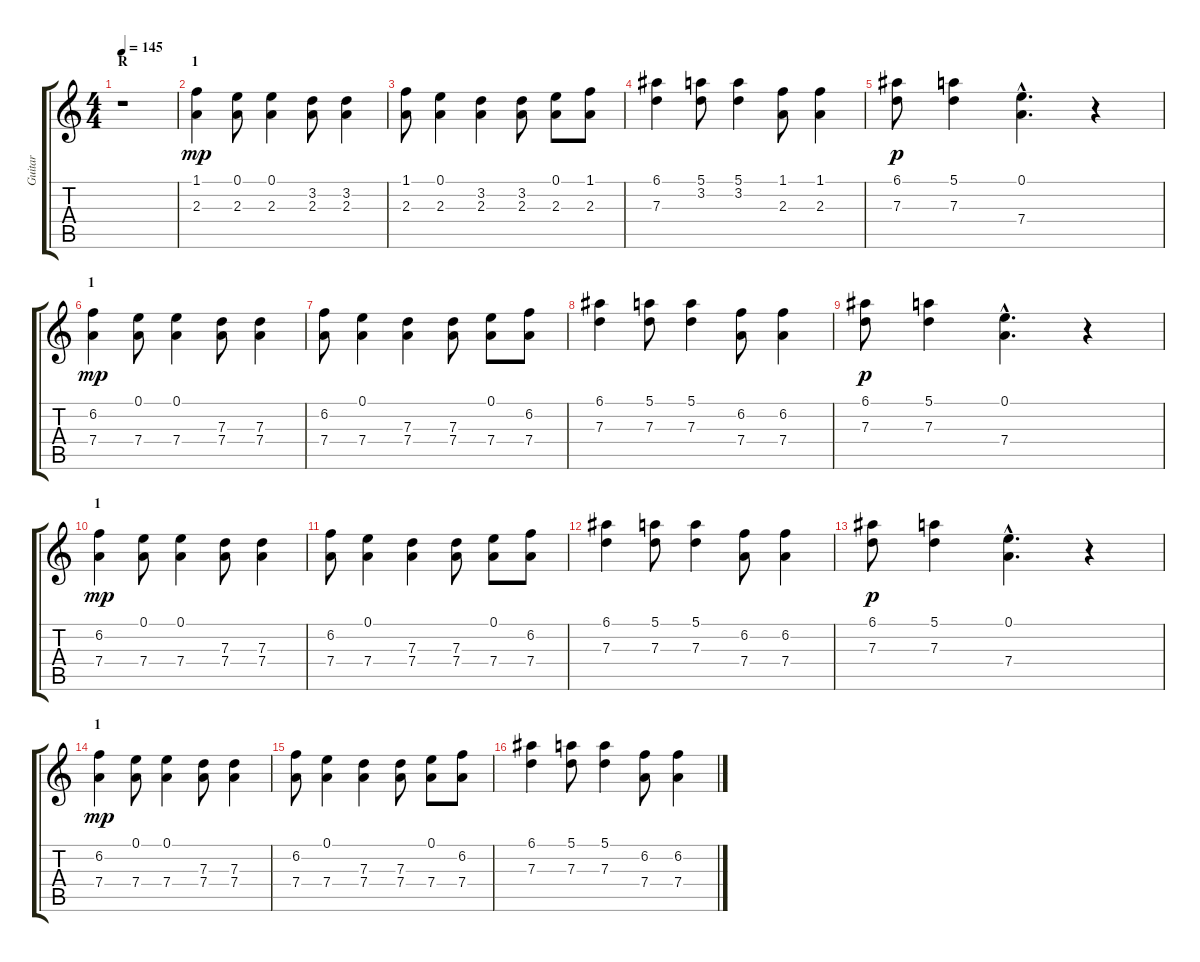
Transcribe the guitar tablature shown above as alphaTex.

\track ("Guitar" "Guitar") {instrument distortionguitar}
\staff {score tabs}
\tuning (E4 B3 G3 D3 A2 E2) {hide}
\ts (4 4)
\section ("" "R")
\tempo 145
\clef g2
\ks c
r.1{dy mp} |
\section ("" "1")
(1.1 2.3).4 (0.1 2.3).8 (0.1 2.3).4 (3.2 2.3).8 (3.2 2.3).4 |
(1.1 2.3).8 (0.1 2.3).4 (3.2 2.3).4 (3.2 2.3).8 (0.1 2.3).8 (1.1 2.3).8 |
(6.1 7.3).4 (5.1 3.2).8 (5.1 3.2).4 (1.1 2.3).8 (1.1 2.3).4 |
(6.1 7.3).8{dy p} (5.1 7.3).4 (0.1{hac} 7.4{hac}).4{d} r.4 |
\section ("" "1")
(6.2 7.4).4{dy mp} (0.1 7.4).8 (0.1 7.4).4 (7.3 7.4).8 (7.3 7.4).4 |
(6.2 7.4).8 (0.1 7.4).4 (7.3 7.4).4 (7.3 7.4).8 (0.1 7.4).8 (6.2 7.4).8 |
(6.1 7.3).4 (5.1 7.3).8 (5.1 7.3).4 (6.2 7.4).8 (6.2 7.4).4 |
(6.1 7.3).8{dy p} (5.1 7.3).4 (0.1{hac} 7.4{hac}).4{d} r.4 |
\section ("" "1")
(6.2 7.4).4{dy mp} (0.1 7.4).8 (0.1 7.4).4 (7.3 7.4).8 (7.3 7.4).4 |
(6.2 7.4).8 (0.1 7.4).4 (7.3 7.4).4 (7.3 7.4).8 (0.1 7.4).8 (6.2 7.4).8 |
(6.1 7.3).4 (5.1 7.3).8 (5.1 7.3).4 (6.2 7.4).8 (6.2 7.4).4 |
(6.1 7.3).8{dy p} (5.1 7.3).4 (0.1{hac} 7.4{hac}).4{d} r.4 |
\section ("" "1")
(6.2 7.4).4{dy mp} (0.1 7.4).8 (0.1 7.4).4 (7.3 7.4).8 (7.3 7.4).4 |
(6.2 7.4).8 (0.1 7.4).4 (7.3 7.4).4 (7.3 7.4).8 (0.1 7.4).8 (6.2 7.4).8 |
(6.1 7.3).4 (5.1 7.3).8 (5.1 7.3).4 (6.2 7.4).8 (6.2 7.4).4
